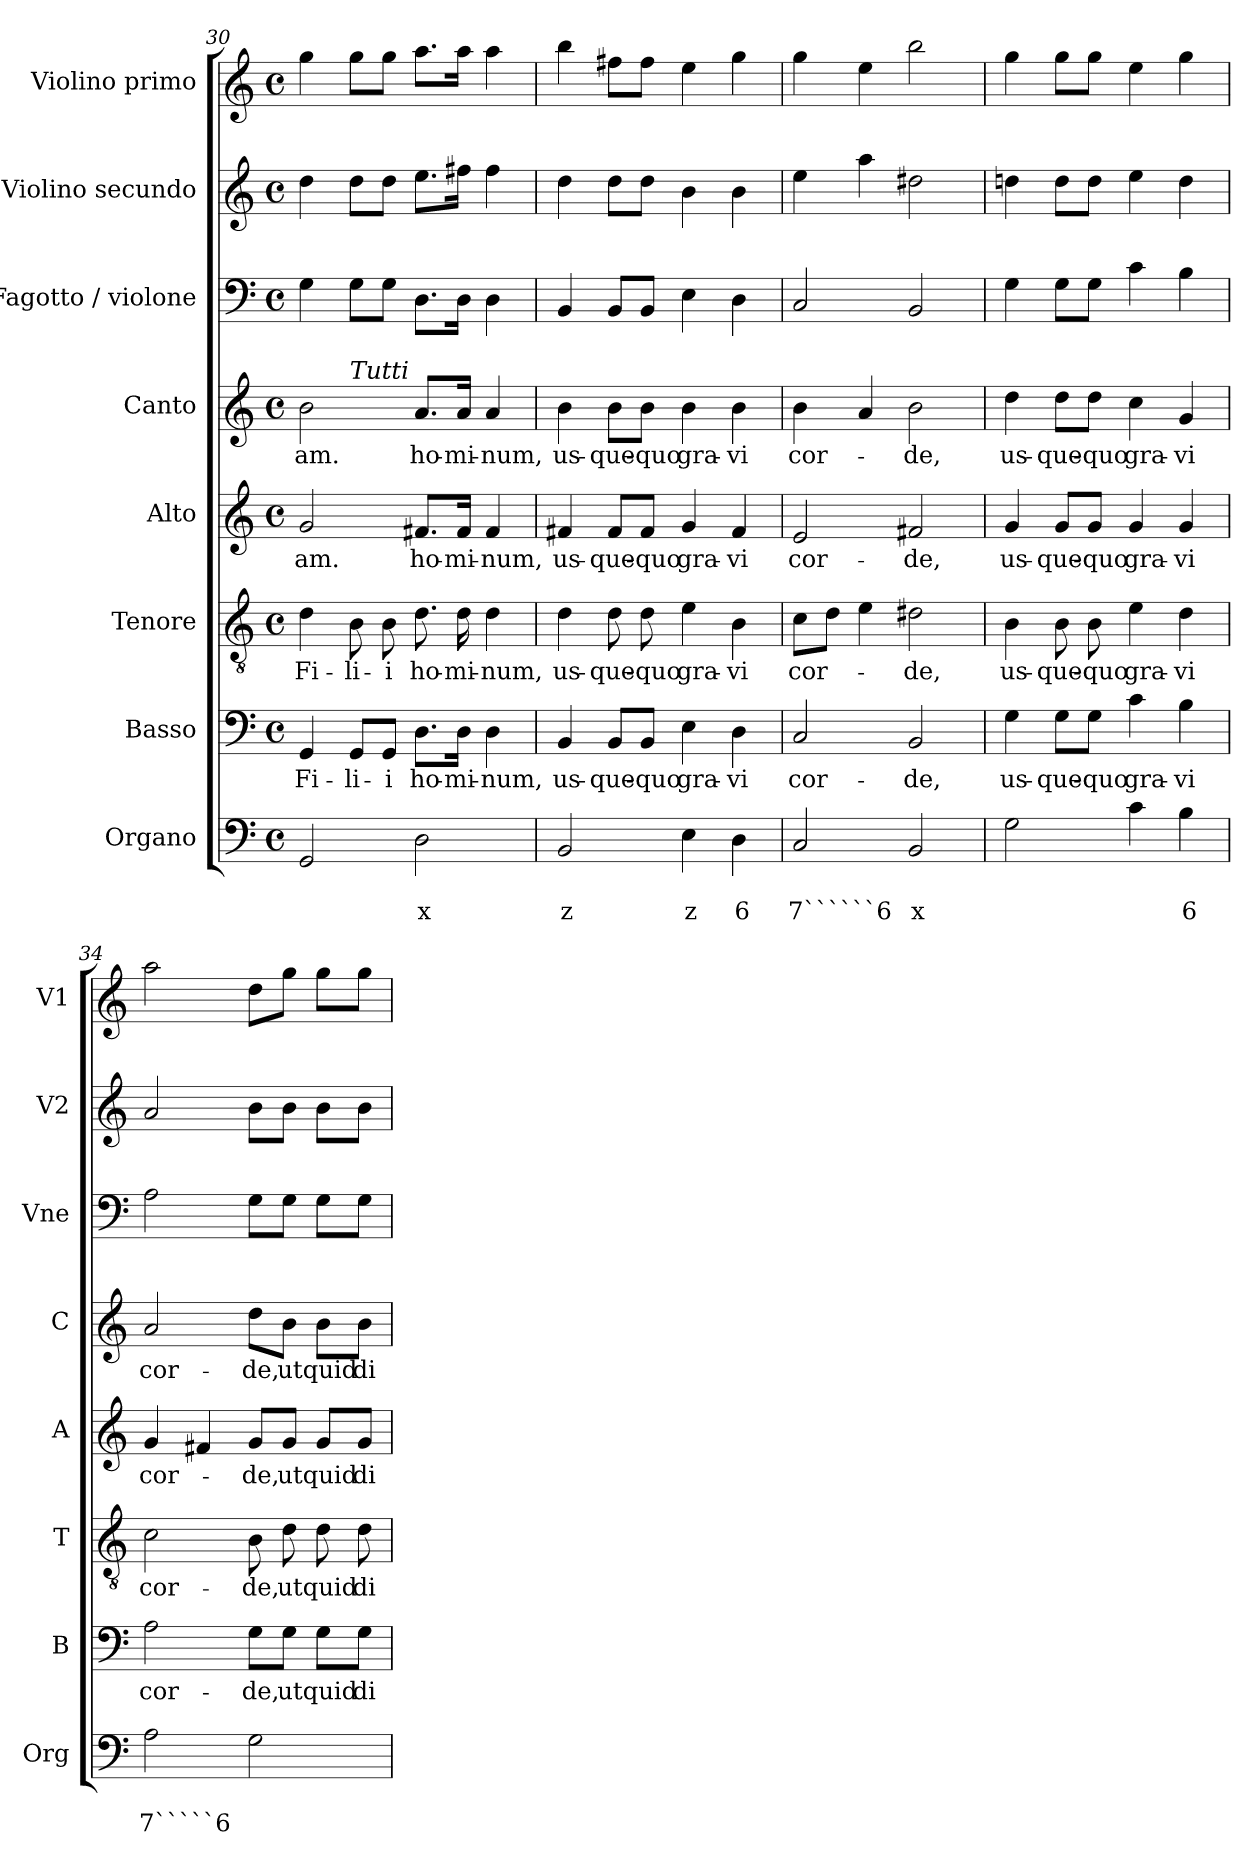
**kern	**text	**text	**kern	**text	**kern	**text	**kern	**text	**kern	**text	**kern	**kern	**kern
*part8	*part8	*part8	*part7	*part7	*part6	*part6	*part5	*part5	*part4	*part4	*part3	*part2	*part1
*staff8	*staff8	*staff8	*staff7	*staff7	*staff6	*staff6	*staff5	*staff5	*staff4	*staff4	*staff3	*staff2	*staff1
*I"Organo	*	*	*I"Basso	*	*I"Tenore	*	*I"Alto	*	*I"Canto	*	*I"Fagotto / violone	*I"Violino secundo	*I"Violino primo
*I'Org	*	*	*I'B	*	*I'T	*	*I'A	*	*I'C	*	*I'Vne	*I'V2	*I'V1
*clefF4	*	*	*clefF4	*	*clefGv2	*	*clefG2	*	*clefG2	*	*clefF4	*clefG2	*clefG2
*k[]	*	*	*k[]	*	*k[]	*	*k[]	*	*k[]	*	*k[]	*k[]	*k[]
*C:	*	*	*C:	*	*C:	*	*C:	*	*C:	*	*C:	*C:	*C:
*M4/4	*	*	*M4/4	*	*M4/4	*	*M4/4	*	*M4/4	*	*M4/4	*M4/4	*M4/4
*met(c)	*	*	*met(c)	*	*met(c)	*	*met(c)	*	*met(c)	*	*met(c)	*met(c)	*met(c)
=30	=30	=30	=30	=30	=30	=30	=30	=30	=30	=30	=30	=30	=30
!	!	!	!	!LO:LY:b	!	!LO:LY:b	!	!LO:LY:b	!	!LO:LY:b	!	!	!
*	*	*	*	*	*	*	*	*	*^	*	*	*	*
2GG/	.	.	4GG/	Fi-	4d\	Fi-	2g/	-am.	2b\	4ryy	-am.	4G\	4dd\	4gg\
!	!	!	!	!	!	!	!	!	!	!LO:TX:a:i:t=Tutti	!	!	!	!
!	!	!	!	!LO:LY:b	!	!LO:LY:b	!	!	!	!	!	!	!	!
.	.	.	8GG/L	-li-	8B\	-li-	.	.	.	2.ryy	.	8G\L	8dd\L	8gg\L
!	!	!	!	!LO:LY:b	!	!LO:LY:b	!	!	!	!	!	!	!	!
.	.	.	8GG/J	-i	8B\	-i	.	.	.	.	.	8G\J	8dd\J	8gg\J
!	!	!LO:LY:b	!	!LO:LY:b	!	!LO:LY:b	!	!LO:LY:b	!	!	!LO:LY:b	!	!	!
2D\	.	x	8.D\L	ho-	8.d\	ho-	8.f#X/L	ho-	8.a/L	.	ho-	8.D\L	8.ee\L	8.aa\L
!	!	!	!	!LO:LY:b	!	!LO:LY:b	!	!LO:LY:b	!	!	!LO:LY:b	!	!	!
.	.	.	16D\Jk	-mi-	16d\	-mi-	16f#/Jk	-mi-	16a/Jk	.	-mi-	16D\Jk	16ff#X\Jk	16aa\Jk
!	!	!	!	!LO:LY:b	!	!LO:LY:b	!	!LO:LY:b	!	!	!LO:LY:b	!	!	!
.	.	.	4D\	-num,	4d\	-num,	4f#/	-num,	4a/	.	-num,	4D\	4ff#\	4aa\
=31	=31	=31	=31	=31	=31	=31	=31	=31	=31	=31	=31	=31	=31	=31
!	!	!LO:LY:b	!	!LO:LY:b	!	!LO:LY:b	!	!LO:LY:b	!	!	!LO:LY:b	!	!	!
*	*	*	*	*	*	*	*	*	*v	*v	*	*	*	*
2BB/	.	z	4BB/	us-	4d\	us-	4f#X/	us-	4b\	us-	4BB/	4dd\	4bb\
!	!	!	!	!LO:LY:b	!	!LO:LY:b	!	!LO:LY:b	!	!LO:LY:b	!	!	!
.	.	.	8BB/L	-que-	8d\	-que-	8f#/L	-que-	8b\L	-que-	8BB/L	8dd\L	8ff#X\L
!	!	!	!	!LO:LY:b	!	!LO:LY:b	!	!LO:LY:b	!	!LO:LY:b	!	!	!
.	.	.	8BB/J	-quo	8d\	-quo	8f#/J	-quo	8b\J	-quo	8BB/J	8dd\J	8ff#\J
!	!	!LO:LY:b	!	!LO:LY:b	!	!LO:LY:b	!	!LO:LY:b	!	!LO:LY:b	!	!	!
4E\	.	z	4E\	gra-	4e\	gra-	4g/	gra-	4b\	gra-	4E\	4b\	4ee\
!	!	!LO:LY:b	!	!LO:LY:b	!	!LO:LY:b	!	!LO:LY:b	!	!LO:LY:b	!	!	!
4D\	.	6	4D\	-vi	4B\	-vi	4f#/	-vi	4b\	-vi	4D\	4b\	4gg\
!!LO:PB:g=z
=32	=32	=32	=32	=32	=32	=32	=32	=32	=32	=32	=32	=32	=32
!	!	!LO:LY:b	!	!LO:LY:b	!	!LO:LY:b	!	!LO:LY:b	!	!LO:LY:b	!	!	!
2C/	.	7``````6	2C/	cor-	8c\L	cor-	2e/	cor-	4b\	cor-	2C/	4ee\	4gg\
.	.	.	.	.	8d\J	.	.	.	.	.	.	.	.
.	.	.	.	.	4e\	.	.	.	4a/	.	.	4aa\	4ee\
!	!	!LO:LY:b	!	!LO:LY:b	!	!LO:LY:b	!	!LO:LY:b	!	!LO:LY:b	!	!	!
2BB/	.	x	2BB/	-de,	2d#X\	-de,	2f#X/	-de,	2b\	-de,	2BB/	2dd#X\	2bb\
=33	=33	=33	=33	=33	=33	=33	=33	=33	=33	=33	=33	=33	=33
!	!	!	!	!LO:LY:b	!	!LO:LY:b	!	!LO:LY:b	!	!LO:LY:b	!	!	!
2G\	.	.	4G\	us-	4B\	us-	4g/	us-	4dd\	us-	4G\	4ddni\	4gg\
!	!	!	!	!LO:LY:b	!	!LO:LY:b	!	!LO:LY:b	!	!LO:LY:b	!	!	!
.	.	.	8G\L	-que-	8B\	-que-	8g/L	-que-	8dd\L	-que-	8G\L	8dd\L	8gg\L
!	!	!	!	!LO:LY:b	!	!LO:LY:b	!	!LO:LY:b	!	!LO:LY:b	!	!	!
.	.	.	8G\J	-quo	8B\	-quo	8g/J	-quo	8dd\J	-quo	8G\J	8dd\J	8gg\J
!	!	!	!	!LO:LY:b	!	!LO:LY:b	!	!LO:LY:b	!	!LO:LY:b	!	!	!
4c\	.	.	4c\	gra-	4e\	gra-	4g/	gra-	4cc\	gra-	4c\	4ee\	4ee\
!	!	!LO:LY:b	!	!LO:LY:b	!	!LO:LY:b	!	!LO:LY:b	!	!LO:LY:b	!	!	!
4B\	.	6	4B\	-vi	4d\	-vi	4g/	-vi	4g/	-vi	4B\	4dd\	4gg\
=34	=34	=34	=34	=34	=34	=34	=34	=34	=34	=34	=34	=34	=34
!	!	!LO:LY:b	!	!LO:LY:b	!	!LO:LY:b	!	!LO:LY:b	!	!LO:LY:b	!	!	!
2A\	.	7`````6	2A\	cor-	2c\	cor-	4g/	cor-	2a/	cor-	2A\	2a/	2aa\
.	.	.	.	.	.	.	4f#X/	.	.	.	.	.	.
!	!	!	!	!LO:LY:b	!	!LO:LY:b	!	!LO:LY:b	!	!LO:LY:b	!	!	!
2G\	.	.	8G\L	-de,	8B\	-de,	8g/L	-de,	8dd\L	-de,	8G\L	8b\L	8dd\L
!	!	!	!	!LO:LY:b	!	!LO:LY:b	!	!LO:LY:b	!	!LO:LY:b	!	!	!
.	.	.	8G\J	ut	8d\	ut	8g/J	ut	8b\J	ut	8G\J	8b\J	8gg\J
!	!	!	!	!LO:LY:b	!	!LO:LY:b	!	!LO:LY:b	!	!LO:LY:b	!	!	!
.	.	.	8G\L	quid	8d\	quid	8g/L	quid	8b\L	quid	8G\L	8b\L	8gg\L
!	!	!	!	!LO:LY:b	!	!LO:LY:b	!	!LO:LY:b	!	!LO:LY:b	!	!	!
.	.	.	8G\J	di-	8d\	di-	8g/J	di-	8b\J	di-	8G\J	8b\J	8gg\J
=	=	=	=	=	=	=	=	=	=	=	=	=	=
*-	*-	*-	*-	*-	*-	*-	*-	*-	*-	*-	*-	*-	*-
